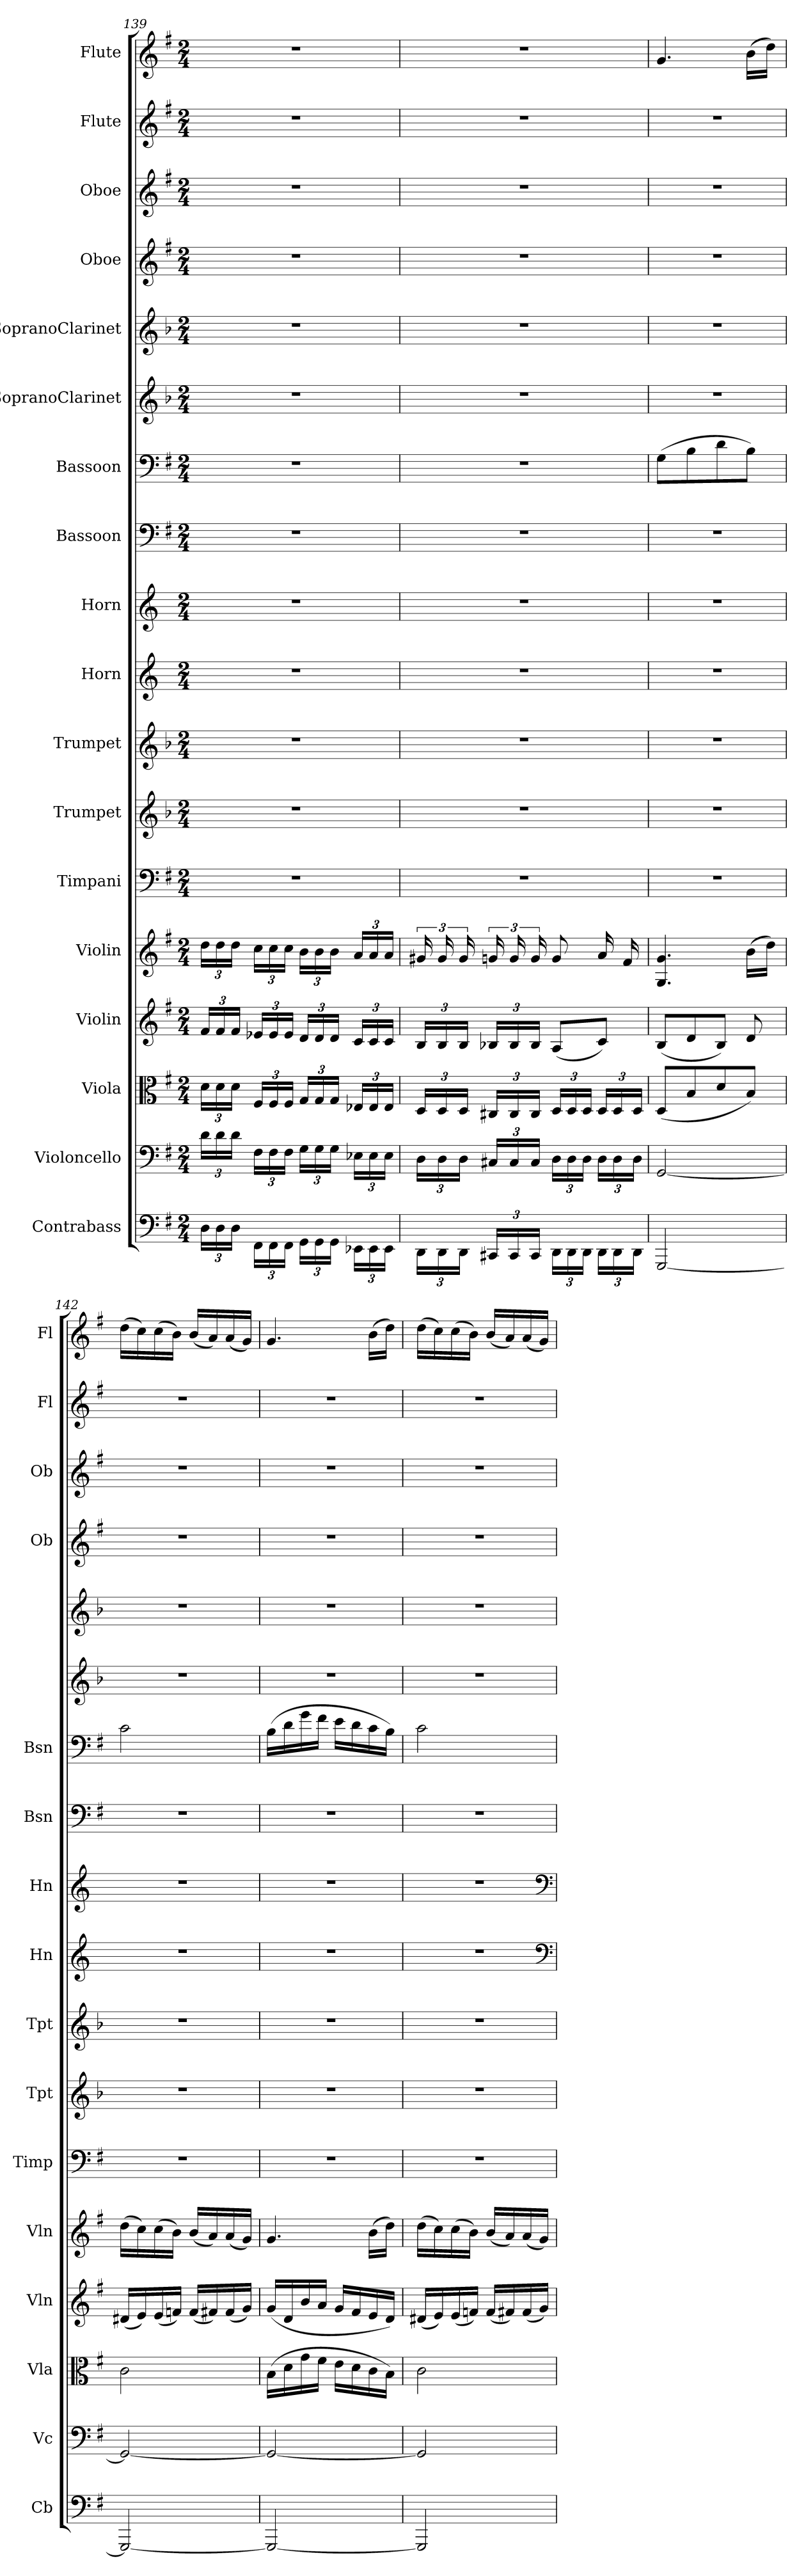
**kern	**kern	**kern	**kern	**kern	**kern	**kern	**kern	**kern	**kern	**kern	**kern	**kern	**kern	**kern	**kern	**kern	**kern
*part18	*part17	*part16	*part15	*part14	*part13	*part12	*part11	*part10	*part9	*part8	*part7	*part6	*part5	*part4	*part3	*part2	*part1
*staff18	*staff17	*staff16	*staff15	*staff14	*staff13	*staff12	*staff11	*staff10	*staff9	*staff8	*staff7	*staff6	*staff5	*staff4	*staff3	*staff2	*staff1
*I"Contrabass	*I"Violoncello	*I"Viola	*I"Violin	*I"Violin	*I"Timpani	*I"Trumpet	*I"Trumpet	*I"Horn	*I"Horn	*I"Bassoon	*I"Bassoon	*I"SopranoClarinet	*I"SopranoClarinet	*I"Oboe	*I"Oboe	*I"Flute	*I"Flute
*I'Cb	*I'Vc	*I'Vla	*I'Vln	*I'Vln	*I'Timp	*I'Tpt	*I'Tpt	*I'Hn	*I'Hn	*I'Bsn	*I'Bsn	*	*	*I'Ob	*I'Ob	*I'Fl	*I'Fl
*clefF4	*clefF4	*clefC3	*clefG2	*clefG2	*clefF4	*clefG2	*clefG2	*clefG2	*clefG2	*clefF4	*clefF4	*clefG2	*clefG2	*clefG2	*clefG2	*clefG2	*clefG2
*k[f#]	*k[f#]	*k[f#]	*k[f#]	*k[f#]	*k[f#]	*k[b-]	*k[b-]	*k[]	*k[]	*k[f#]	*k[f#]	*k[b-]	*k[b-]	*k[f#]	*k[f#]	*k[f#]	*k[f#]
*M2/4	*M2/4	*M2/4	*M2/4	*M2/4	*M2/4	*M2/4	*M2/4	*M2/4	*M2/4	*M2/4	*M2/4	*M2/4	*M2/4	*M2/4	*M2/4	*M2/4	*M2/4
=139	=139	=139	=139	=139	=139	=139	=139	=139	=139	=139	=139	=139	=139	=139	=139	=139	=139
24D\LL	24d\LL	24d\LL	24f#/LL	24dd\LL	2r	2r	2r	2r	2r	2r	2r	2r	2r	2r	2r	2r	2r
24D\	24d\	24d\	24f#/	24dd\	.	.	.	.	.	.	.	.	.	.	.	.	.
24D\JJ	24d\JJ	24d\JJ	24f#/JJ	24dd\JJ	.	.	.	.	.	.	.	.	.	.	.	.	.
24FF#\LL	24F#\LL	24F#/LL	24e-X/LL	24cc\LL	.	.	.	.	.	.	.	.	.	.	.	.	.
24FF#\	24F#\	24F#/	24e-/	24cc\	.	.	.	.	.	.	.	.	.	.	.	.	.
24FF#\JJ	24F#\JJ	24F#/JJ	24e-/JJ	24cc\JJ	.	.	.	.	.	.	.	.	.	.	.	.	.
24GG\LL	24G\LL	24G/LL	24d/LL	24b\LL	.	.	.	.	.	.	.	.	.	.	.	.	.
24GG\	24G\	24G/	24d/	24b\	.	.	.	.	.	.	.	.	.	.	.	.	.
24GG\JJ	24G\JJ	24G/JJ	24d/JJ	24b\JJ	.	.	.	.	.	.	.	.	.	.	.	.	.
24EE-X\LL	24E-X\LL	24E-X/LL	24c/LL	24a/LL	.	.	.	.	.	.	.	.	.	.	.	.	.
24EE-\	24E-\	24E-/	24c/	24a/	.	.	.	.	.	.	.	.	.	.	.	.	.
24EE-\JJ	24E-\JJ	24E-/JJ	24c/JJ	24a/JJ	.	.	.	.	.	.	.	.	.	.	.	.	.
=140	=140	=140	=140	=140	=140	=140	=140	=140	=140	=140	=140	=140	=140	=140	=140	=140	=140
24DD\LL	24D\LL	24D/LL	24B/LL	24g#X/	2r	2r	2r	2r	2r	2r	2r	2r	2r	2r	2r	2r	2r
24DD\	24D\	24D/	24B/	24g#/	.	.	.	.	.	.	.	.	.	.	.	.	.
24DD\JJ	24D\JJ	24D/JJ	24B/JJ	24g#/	.	.	.	.	.	.	.	.	.	.	.	.	.
24CC#X/LL	24C#X/LL	24C#X/LL	24B-X/LL	24gn/	.	.	.	.	.	.	.	.	.	.	.	.	.
24CC#/	24C#/	24C#/	24B-/	24g/	.	.	.	.	.	.	.	.	.	.	.	.	.
24CC#/JJ	24C#/JJ	24C#/JJ	24B-/JJ	24g/	.	.	.	.	.	.	.	.	.	.	.	.	.
24DD\LL	24D\LL	24D/LL	(8A/L	8g/	.	.	.	.	.	.	.	.	.	.	.	.	.
24DD\	24D\	24D/	.	.	.	.	.	.	.	.	.	.	.	.	.	.	.
24DD\JJ	24D\JJ	24D/JJ	.	.	.	.	.	.	.	.	.	.	.	.	.	.	.
24DD\LL	24D\LL	24D/LL	8c/J)	16a/	.	.	.	.	.	.	.	.	.	.	.	.	.
24DD\	24D\	24D/	.	.	.	.	.	.	.	.	.	.	.	.	.	.	.
.	.	.	.	16f#/	.	.	.	.	.	.	.	.	.	.	.	.	.
24DD\JJ	24D\JJ	24D/JJ	.	.	.	.	.	.	.	.	.	.	.	.	.	.	.
=141	=141	=141	=141	=141	=141	=141	=141	=141	=141	=141	=141	=141	=141	=141	=141	=141	=141
[2GGG/	[2GG/	(8D/L	(8B/L	4.G/ 4.g/	2r	2r	2r	2r	2r	2r	(8G\L	2r	2r	2r	2r	2r	4.g/
.	.	8B/	8d/	.	.	.	.	.	.	.	8B\	.	.	.	.	.	.
.	.	8d/	8B/J)	.	.	.	.	.	.	.	8d\	.	.	.	.	.	.
.	.	8B/J)	8d/	(16b\LL	.	.	.	.	.	.	8B\J)	.	.	.	.	.	(16b\LL
.	.	.	.	16dd\JJ)	.	.	.	.	.	.	.	.	.	.	.	.	16dd\JJ)
=142	=142	=142	=142	=142	=142	=142	=142	=142	=142	=142	=142	=142	=142	=142	=142	=142	=142
2GGG/_	2GG/_	2c\	(16d#X/LL	(16dd\LL	2r	2r	2r	2r	2r	2r	2c\	2r	2r	2r	2r	2r	(16dd\LL
.	.	.	16e/)	16cc\)	.	.	.	.	.	.	.	.	.	.	.	.	16cc\)
.	.	.	(16e/	(16cc\	.	.	.	.	.	.	.	.	.	.	.	.	(16cc\
.	.	.	16fn/JJ)	16b\JJ)	.	.	.	.	.	.	.	.	.	.	.	.	16b\JJ)
.	.	.	(16f/LL	(16b/LL	.	.	.	.	.	.	.	.	.	.	.	.	(16b/LL
.	.	.	16f#X/)	16a/)	.	.	.	.	.	.	.	.	.	.	.	.	16a/)
.	.	.	(16f#/	(16a/	.	.	.	.	.	.	.	.	.	.	.	.	(16a/
.	.	.	16g/JJ)	16g/JJ)	.	.	.	.	.	.	.	.	.	.	.	.	16g/JJ)
=143	=143	=143	=143	=143	=143	=143	=143	=143	=143	=143	=143	=143	=143	=143	=143	=143	=143
2GGG/_	2GG/_	(16B\LL	(16g/LL	4.g/	2r	2r	2r	2r	2r	2r	(16B\LL	2r	2r	2r	2r	2r	4.g/
.	.	16d\	16d/	.	.	.	.	.	.	.	16d\	.	.	.	.	.	.
.	.	16g\	16b/	.	.	.	.	.	.	.	16g\	.	.	.	.	.	.
.	.	16f#\JJ	16a/JJ	.	.	.	.	.	.	.	16f#\JJ	.	.	.	.	.	.
.	.	16e\LL	16g/LL	.	.	.	.	.	.	.	16e\LL	.	.	.	.	.	.
.	.	16d\	16f#/	.	.	.	.	.	.	.	16d\	.	.	.	.	.	.
.	.	16c\	16e/	(16b\LL	.	.	.	.	.	.	16c\	.	.	.	.	.	(16b\LL
.	.	16B\JJ)	16d/JJ)	16dd\JJ)	.	.	.	.	.	.	16B\JJ)	.	.	.	.	.	16dd\JJ)
=144	=144	=144	=144	=144	=144	=144	=144	=144	=144	=144	=144	=144	=144	=144	=144	=144	=144
2GGG/]	2GG/]	2c\	(16d#X/LL	(16dd\LL	2r	2r	2r	2r	2r	2r	2c\	2r	2r	2r	2r	2r	(16dd\LL
.	.	.	16e/)	16cc\)	.	.	.	.	.	.	.	.	.	.	.	.	16cc\)
.	.	.	(16e/	(16cc\	.	.	.	.	.	.	.	.	.	.	.	.	(16cc\
.	.	.	16fn/JJ)	16b\JJ)	.	.	.	.	.	.	.	.	.	.	.	.	16b\JJ)
.	.	.	(16f/LL	(16b/LL	.	.	.	.	.	.	.	.	.	.	.	.	(16b/LL
.	.	.	16f#X/)	16a/)	.	.	.	.	.	.	.	.	.	.	.	.	16a/)
.	.	.	(16f#/	(16a/	.	.	.	.	.	.	.	.	.	.	.	.	(16a/
.	.	.	16g/JJ)	16g/JJ)	.	.	.	.	.	.	.	.	.	.	.	.	16g/JJ)
*	*	*	*	*	*	*	*	*clefF4	*clefF4	*	*	*	*	*	*	*	*
=	=	=	=	=	=	=	=	=	=	=	=	=	=	=	=	=	=
*-	*-	*-	*-	*-	*-	*-	*-	*-	*-	*-	*-	*-	*-	*-	*-	*-	*-
